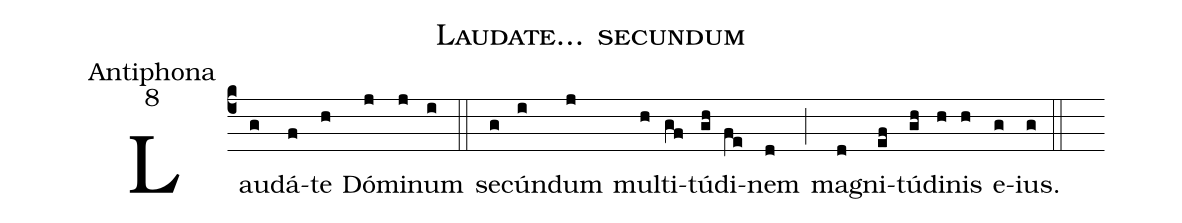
name:Laudate... secundum;
office-part:Antiphona;
mode:8;
%%
(c4) Lau(g)dá(f)te(h) Dó(j)mi(j)num(i) (::)
se(g)cún(i)dum(j) mul(h)ti(gf)tú(gh)di(fe)nem(d) (;) ma(d)gni(ef)tú(gh)di(h)nis(h) e(g)ius.(g) (::)
